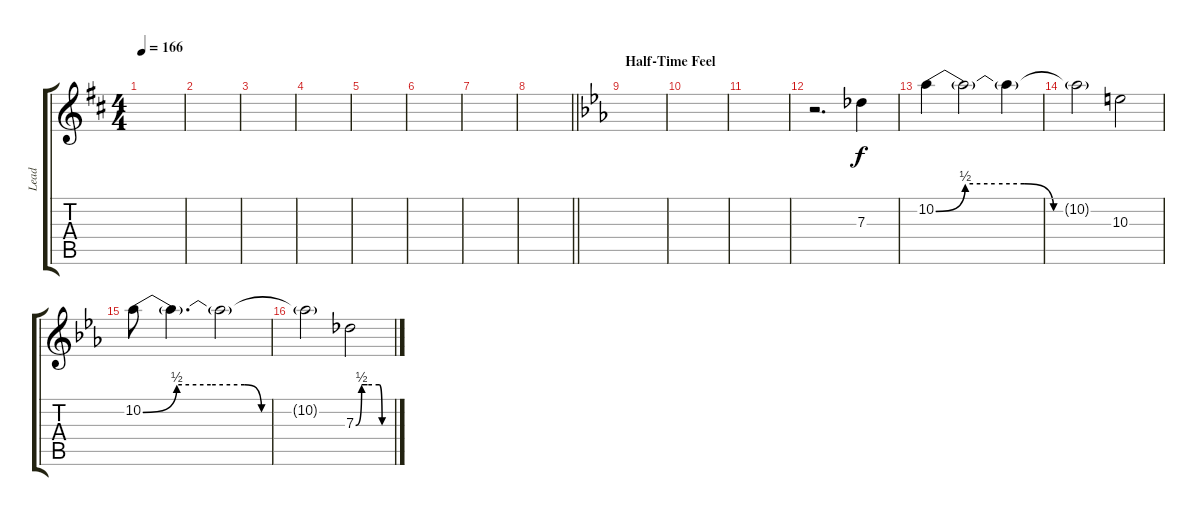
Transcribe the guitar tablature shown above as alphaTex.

\track ("Lead" "Lead") {instrument distortionguitar}
\staff {score tabs}
\tuning (Eb4 Bb3 Gb3 Db3 Ab2 Eb2) {hide}
\ts (4 4)
\tempo 166
\clef g2
\ks d
|
|
|
|
|
|
|
\barLineRight lightlight
|
\section ("" "Half-Time Feel")
\ks eb
|
|
|
r.2{d} 7.3.4 |
10.2{be (custom 0 0 10 2 20 2 30 2 40 0 60 0)}.4 10.2{t}.2 10.2{t}.4 |
10.2{t}.2 10.3.2 |
10.2{be (custom 0 0 10 2 20 2 30 2 35 0 60 0)}.8 10.2{t}.4{d} 10.2{t}.2 |
10.2{t}.2 7.3{be (custom 0 0 10 2 20 2 40 2 45 0 60 0)}.2
